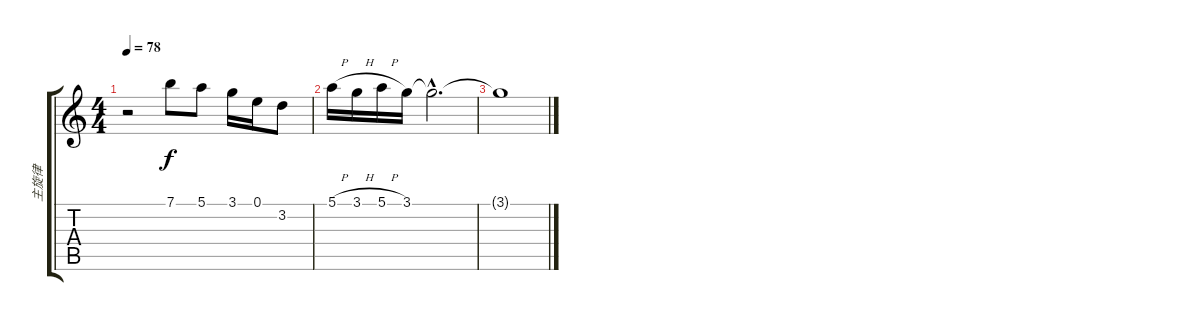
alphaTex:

\track ("主旋律" "主旋律") {instrument acousticguitarnylon}
\staff {score tabs}
\tuning (E4 B3 G3 D3 A2 E2) {hide}
\ts (4 4)
\tempo 78
\clef g2
\ks c
r.2{dy f} 7.1.8 5.1.8 3.1.16 0.1.16 3.2.8 |
5.1{h}.16 3.1{h}.16 5.1{h}.16 3.1.16 3.1{hac t}.2{d} |
3.1{t}.1
